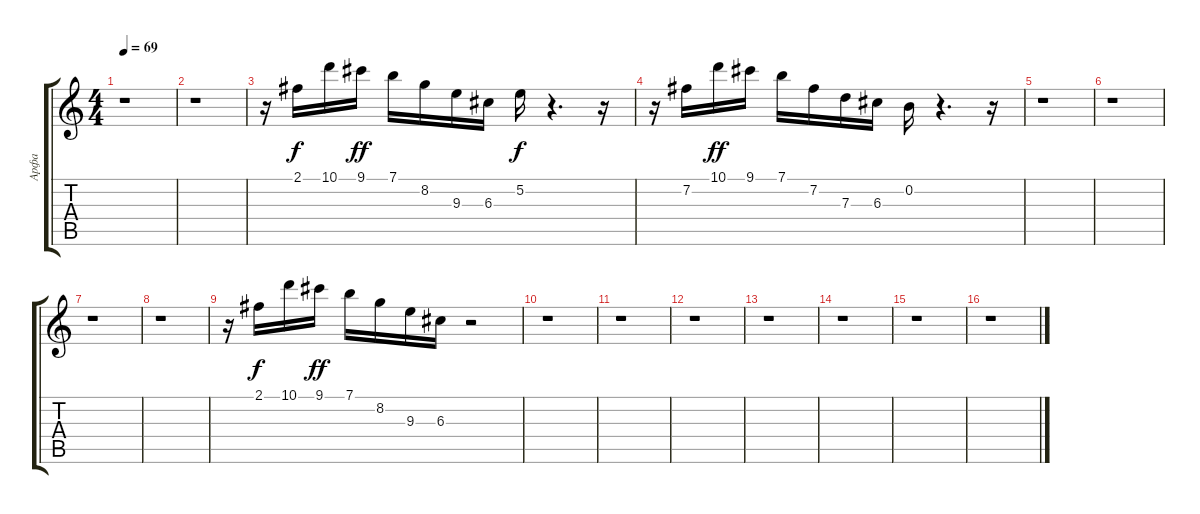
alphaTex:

\track ("Арфа" "Арфа") {instrument banjo}
\staff {score tabs}
\tuning (E4 B3 G3 D3 A2 E2) {hide}
\displaytranspose 12
\ts (4 4)
\tempo 69
\clef g2
\ks c
r.1{dy ff} |
r.1 |
r.16 2.1.16{dy f} 10.1.16 9.1.16{dy ff} 7.1.16 8.2.16 9.3.16 6.3.16 5.2.16{dy f} r.4{d} r.16 |
r.16 7.2.16 10.1.16{dy ff} 9.1.16 7.1.16 7.2.16 7.3.16 6.3.16 0.2.16 r.4{d} r.16 |
r.1 |
r.1 |
r.1 |
r.1 |
r.16 2.1.16{dy f} 10.1.16 9.1.16{dy ff} 7.1.16 8.2.16 9.3.16 6.3.16 r.2 |
r.1 |
r.1 |
r.1 |
r.1 |
r.1 |
r.1 |
r.1
